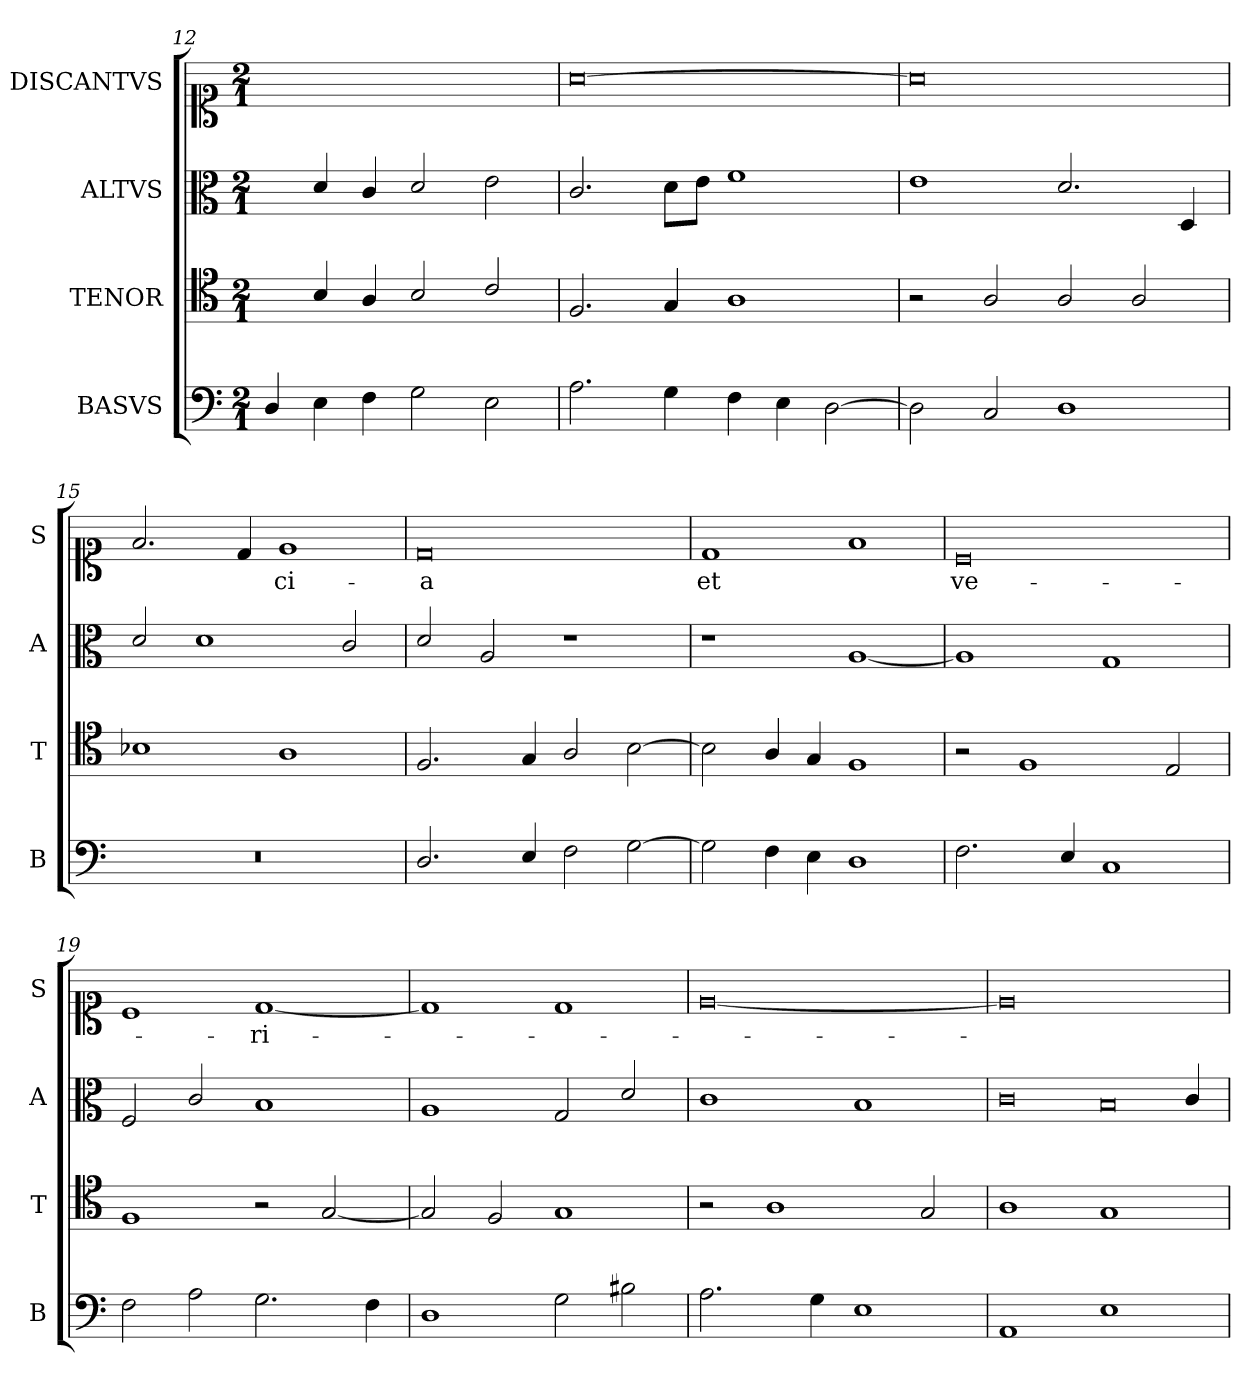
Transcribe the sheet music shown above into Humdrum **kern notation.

**kern	**kern	**kern	**kern	**text
*part4	*part3	*part2	*part1	*part1
*staff4	*staff3	*staff2	*staff1	*staff1
*I"BASVS	*I"TENOR	*I"ALTVS	*I"DISCANTVS	*
*I'B	*I'T	*I'A	*I'S	*
*clefF4	*clefC4	*clefC3	*clefC1	*
*k[]	*k[]	*k[]	*k[]	*
*G:mix	*G:mix	*G:mix	*G:mix	*
*M2/1	*M2/1	*M2/1	*M2/1	*
=12	=12	=12	=12	=12
4D/	4ryy	4ryy	1..ryy	.
4E\	4B/	4d/	.	.
4F\	4A/	4c/	.	.
2G\	2B/	2d/	.	.
2E\	2c/	2e\	.	.
=13	=13	=13	=13	=13
2.A\	2.F/	2.c/	[0a	.
4G\	4G/	8d\L	.	.
.	.	8e\J	.	.
4F\	1A	1f	.	.
4E\	.	.	.	.
[2D	.	.	.	.
=14	=14	=14	=14	=14
2D]	2r	1e	0a]	.
2C/	2A/	.	.	.
1D	2A/	2.d/	.	.
.	2A/	.	.	.
.	.	4D/	.	.
=15	=15	=15	=15	=15
0r	1B-X	2d/	2.f/	.
.	.	1d	.	.
.	.	.	4d/	.
.	1A	.	1e	-ci-
.	.	2c/	.	.
=16	=16	=16	=16	=16
2.D/	2.F/	2d/	0d	-a
.	.	2A/	.	.
4E/	4G/	.	.	.
2F\	2A/	1r	.	.
[2G	[2B	.	.	.
=17	=17	=17	=17	=17
2G]	2B]	1r	1d	et
4F\	4A/	.	.	.
4E\	4G/	.	.	.
1D	1F	[1A	1f	.
=18	=18	=18	=18	=18
2.F\	2r	1A]	0c	ve-
.	1F	.	.	.
4E/	.	.	.	.
1C	.	1G	.	.
.	2E/	.	.	.
=19	=19	=19	=19	=19
2F\	1F	2F/	1c	.
2A\	.	2c/	.	.
2.G\	2r	1B	[1d	-ri-
.	[2G/	.	.	.
4F\	.	.	.	.
=20	=20	=20	=20	=20
1D	2G/]	1A	1d]	.
.	2F/	.	.	.
2G\	1G	2G/	1d	.
2B#X\	.	2d/	.	.
=21	=21	=21	=21	=21
2.A\	2r	1c	[0e	.
.	1A	.	.	.
4G\	.	.	.	.
1E	.	1B	.	.
.	2G/	.	.	.
=22	=22	=22	=22	=22
!	!	!LO:N:vis=0	!	!
1AA	1A	1c	0e]	.
!	!	!LO:N:vis=0	!	!
1E	1G	2.B/	.	.
.	.	4c/	.	.
=	=	=	=	=
*-	*-	*-	*-	*-
